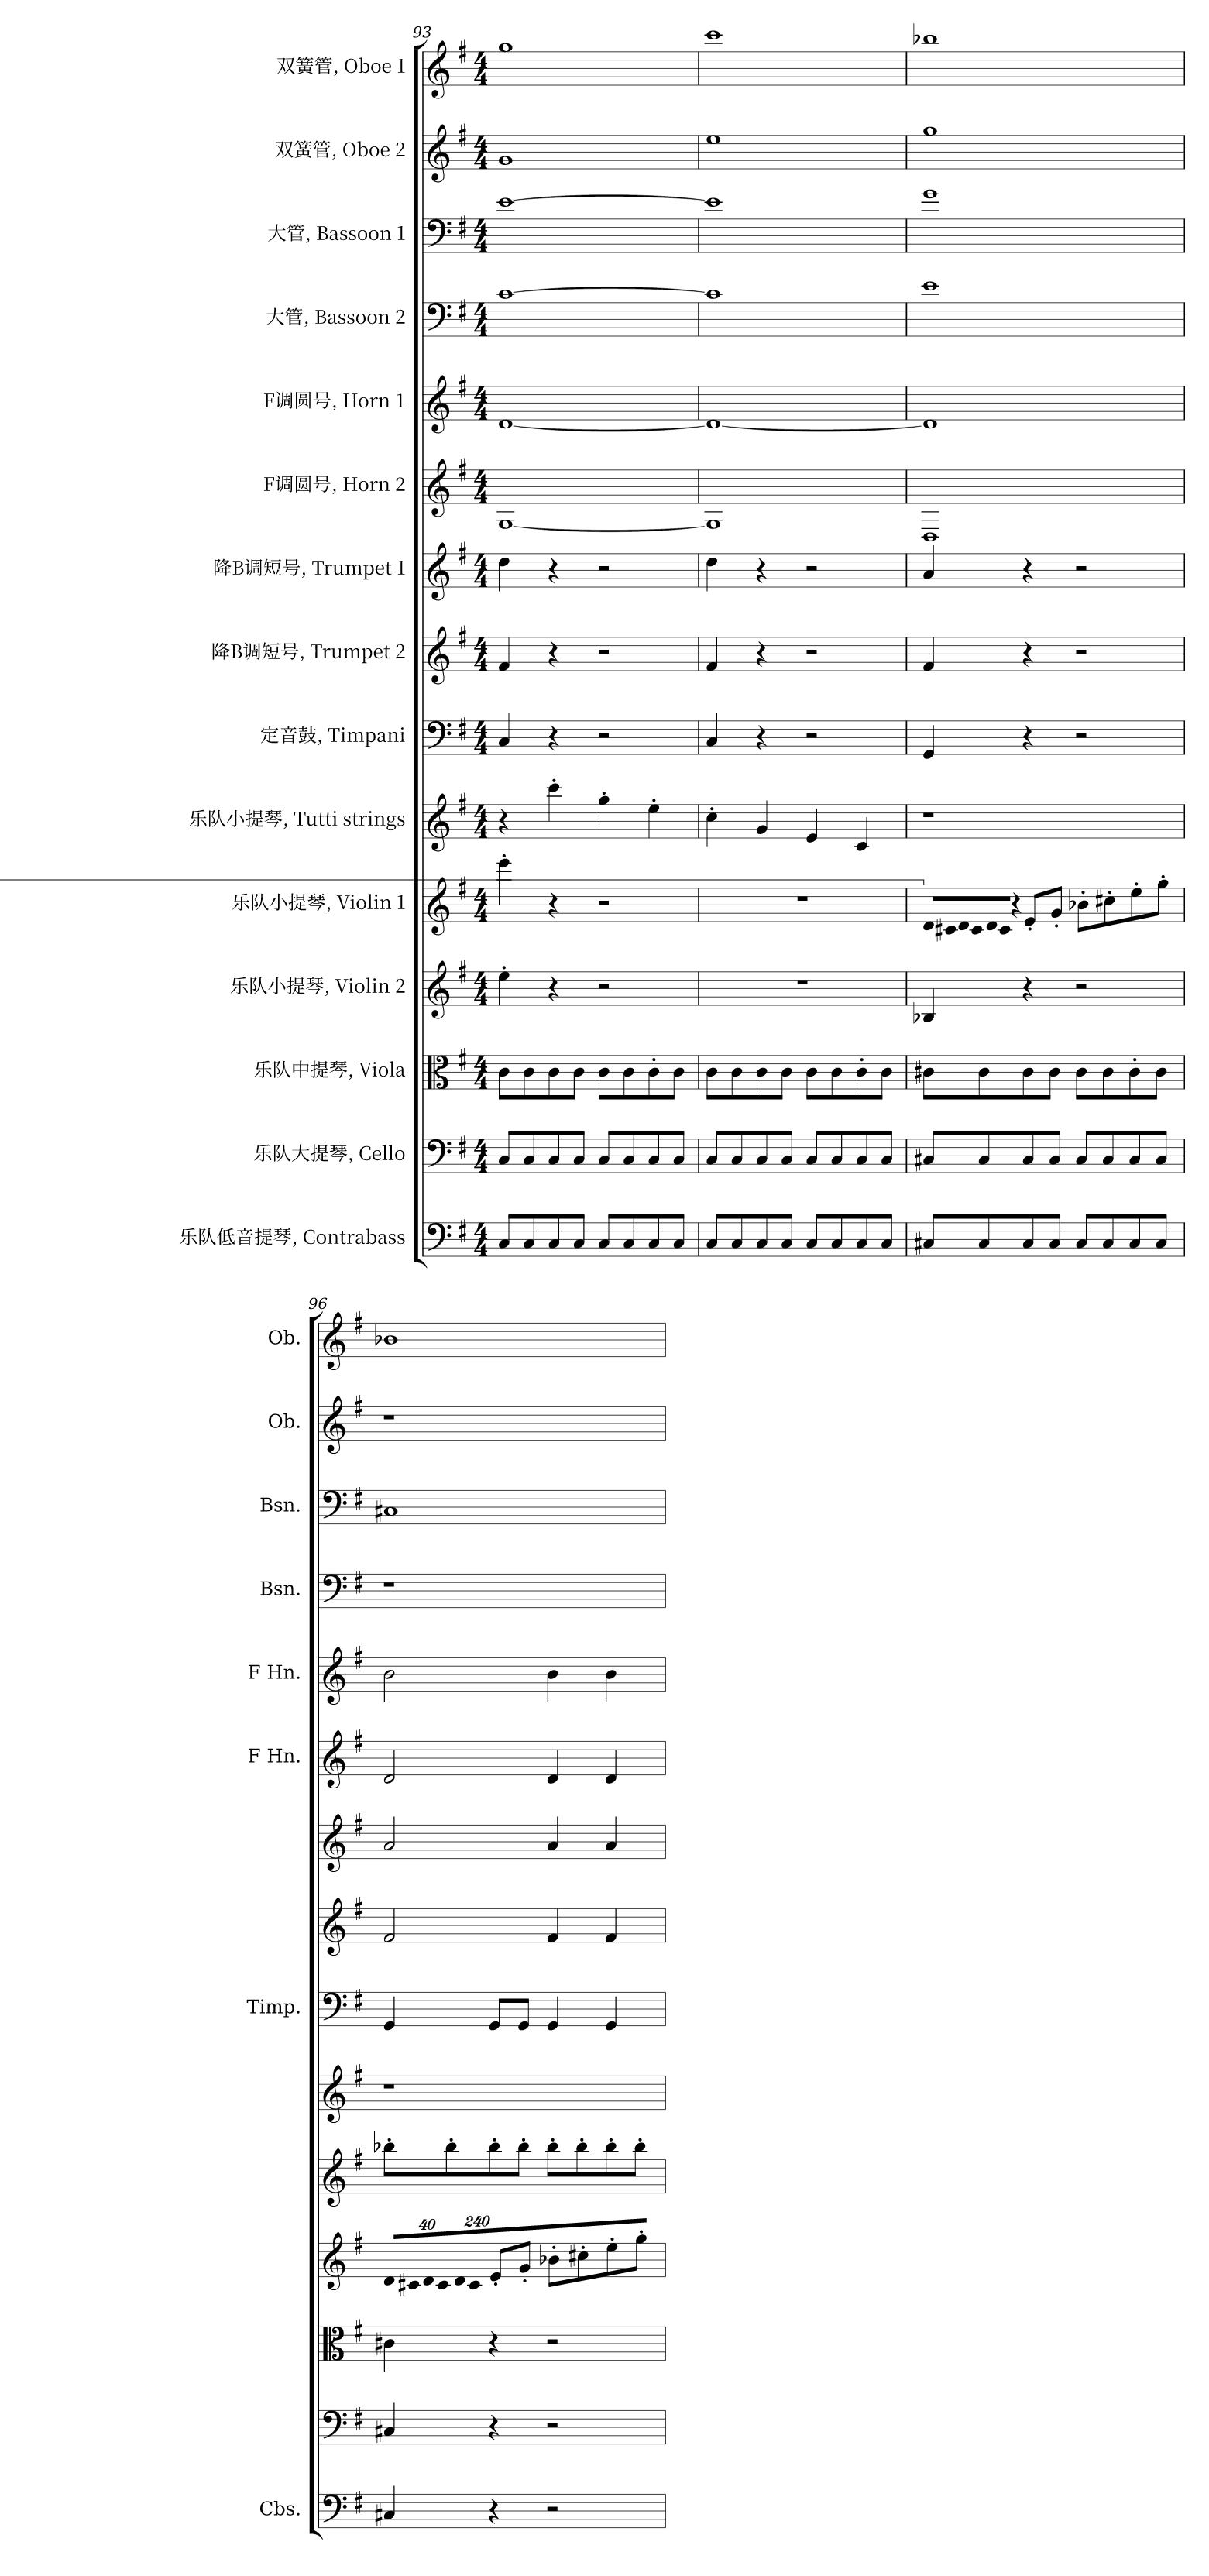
**kern	**kern	**kern	**kern	**kern	**kern	**kern	**kern	**kern	**kern	**kern	**kern	**kern	**kern	**kern
*part15	*part14	*part13	*part12	*part11	*part10	*part9	*part8	*part7	*part6	*part5	*part4	*part3	*part2	*part1
*staff15	*staff14	*staff13	*staff12	*staff11	*staff10	*staff9	*staff8	*staff7	*staff6	*staff5	*staff4	*staff3	*staff2	*staff1
*I"乐队低音提琴, Contrabass	*I"乐队大提琴, Cello	*I"乐队中提琴, Viola	*I"乐队小提琴, Violin 2	*I"乐队小提琴, Violin 1	*I"乐队小提琴, Tutti strings	*I"定音鼓, Timpani	*I"降B调短号, Trumpet 2	*I"降B调短号, Trumpet 1	*I"F调圆号, Horn 2	*I"F调圆号, Horn 1	*I"大管, Bassoon 2	*I"大管, Bassoon 1	*I"双簧管, Oboe 2	*I"双簧管, Oboe 1
*I'Cbs.	*	*	*	*	*	*I'Timp.	*	*	*I'F Hn.	*I'F Hn.	*I'Bsn.	*I'Bsn.	*I'Ob.	*I'Ob.
*clefF4	*clefF4	*clefC3	*clefG2	*clefG2	*clefG2	*clefF4	*clefG2	*clefG2	*clefG2	*clefG2	*clefF4	*clefF4	*clefG2	*clefG2
*ITrd7c12	*	*	*	*	*	*	*ITrd1c2	*ITrd1c2	*ITrd4c7	*ITrd4c7	*	*	*	*
*k[f#]	*k[f#]	*k[f#]	*k[f#]	*k[f#]	*k[f#]	*k[f#]	*k[b-]	*k[b-]	*k[]	*k[]	*k[f#]	*k[f#]	*k[f#]	*k[f#]
*M4/4	*M4/4	*M4/4	*M4/4	*M4/4	*M4/4	*M4/4	*M4/4	*M4/4	*M4/4	*M4/4	*M4/4	*M4/4	*M4/4	*M4/4
=93	=93	=93	=93	=93	=93	=93	=93	=93	=93	=93	=93	=93	=93	=93
8CC/L	8C/L	8c\L	4ee'\	4eee'\	4r	4C/	4e/	4cc\	[1C	[1G	[1c	[1e	1g	1gg
8CC/	8C/	8c\	.	.	.	.	.	.	.	.	.	.	.	.
8CC/	8C/	8c\	4r	4r	4ccc'\	4r	4r	4r	.	.	.	.	.	.
8CC/J	8C/J	8c\J	.	.	.	.	.	.	.	.	.	.	.	.
8CC/L	8C/L	8c\L	2r	2r	4gg'\	2r	2r	2r	.	.	.	.	.	.
8CC/	8C/	8c\	.	.	.	.	.	.	.	.	.	.	.	.
8CC/	8C/	8c'\	.	.	4ee'\	.	.	.	.	.	.	.	.	.
8CC/J	8C/J	8c\J	.	.	.	.	.	.	.	.	.	.	.	.
=94	=94	=94	=94	=94	=94	=94	=94	=94	=94	=94	=94	=94	=94	=94
*	*	*	*	*	*	*	*	*	*	*	*	*	*	*MM153
8CC/L	8C/L	8c\L	1r	1r	4cc'\	4C/	4e/	4cc\	1C]	1G_	1c]	1e]	1ee	1ccc
8CC/	8C/	8c\	.	.	.	.	.	.	.	.	.	.	.	.
8CC/	8C/	8c\	.	.	4g/	4r	4r	4r	.	.	.	.	.	.
8CC/J	8C/J	8c\J	.	.	.	.	.	.	.	.	.	.	.	.
8CC/L	8C/L	8c\L	.	.	4e/	2r	2r	2r	.	.	.	.	.	.
8CC/	8C/	8c\	.	.	.	.	.	.	.	.	.	.	.	.
8CC/	8C/	8c'\	.	.	4c/	.	.	.	.	.	.	.	.	.
8CC/J	8C/J	8c\J	.	.	.	.	.	.	.	.	.	.	.	.
!!LO:PB:g=z
=95	=95	=95	=95	=95	=95	=95	=95	=95	=95	=95	=95	=95	=95	=95
*	*	*	*	*	*	*	*	*	*	*	*	*	*	*MM154
!	!	!	!	!LO:N:vis=32	!	!	!	!	!	!	!	!	!	!
8CC#X/L	8C#X/L	8c#X\L	4B-X/	640%23d/LLL	1r	4GG/	4e/	4g/	1GG	1G]	1e	1g	1gg	1bb-X
!	!	!	!	!LO:N:vis=32	!	!	!	!	!	!	!	!	!	!
.	.	.	.	640%23c#X/	.	.	.	.	.	.	.	.	.	.
!	!	!	!	!LO:N:vis=32	!	!	!	!	!	!	!	!	!	!
.	.	.	.	640%23d/	.	.	.	.	.	.	.	.	.	.
!	!	!	!	!LO:N:vis=32	!	!	!	!	!	!	!	!	!	!
.	.	.	.	640%23c#/	.	.	.	.	.	.	.	.	.	.
8CC#/	8C#/	8c#\	.	.	.	.	.	.	.	.	.	.	.	.
!	!	!	!	!LO:N:vis=32	!	!	!	!	!	!	!	!	!	!
.	.	.	.	640%23d/	.	.	.	.	.	.	.	.	.	.
!	!	!	!	!LO:N:vis=32	!	!	!	!	!	!	!	!	!	!
.	.	.	.	640%23c#/JJJ	.	.	.	.	.	.	.	.	.	.
!	!	!	!	!LO:N:vis=32	!	!	!	!	!	!	!	!	!	!
.	.	.	.	640%23r	.	.	.	.	.	.	.	.	.	.
8CC#/	8C#/	8c#\	4r	.	.	4r	4r	4r	.	.	.	.	.	.
.	.	.	.	8e'/L	.	.	.	.	.	.	.	.	.	.
8CC#/J	8C#/J	8c#\J	.	.	.	.	.	.	.	.	.	.	.	.
.	.	.	.	8g'/J	.	.	.	.	.	.	.	.	.	.
8CC#/L	8C#/L	8c#\L	2r	.	.	2r	2r	2r	.	.	.	.	.	.
.	.	.	.	8b-X'\L	.	.	.	.	.	.	.	.	.	.
8CC#/	8C#/	8c#\	.	.	.	.	.	.	.	.	.	.	.	.
.	.	.	.	8cc#X'\	.	.	.	.	.	.	.	.	.	.
8CC#/	8C#/	8c#'\	.	.	.	.	.	.	.	.	.	.	.	.
.	.	.	.	8ee'\	.	.	.	.	.	.	.	.	.	.
8CC#/J	8C#/J	8c#\J	.	.	.	.	.	.	.	.	.	.	.	.
.	.	.	.	8gg'\J	.	.	.	.	.	.	.	.	.	.
640ryy	640ryy	640ryy	640ryy	.	640ryy	640ryy	640ryy	640ryy	640ryy	640ryy	640ryy	640ryy	640ryy	640ryy
=96	=96	=96	=96	=96	=96	=96	=96	=96	=96	=96	=96	=96	=96	=96
*	*	*	*Xbrackettup	*	*	*	*	*	*	*	*	*	*	*
!	!	!	!LO:N:vis=32	!	!	!	!	!	!	!	!	!	!	!
4CC#X/	4C#X/	4c#X\	640%23d/LLL	8bb-X'\L	1r	4GG/	2e/	2g/	2G/	2e\	1r	1C#X	1r	1b-X
!	!	!	!LO:N:vis=32	!	!	!	!	!	!	!	!	!	!	!
.	.	.	640%23c#X/	.	.	.	.	.	.	.	.	.	.	.
!	!	!	!LO:N:vis=32	!	!	!	!	!	!	!	!	!	!	!
.	.	.	640%23d/	.	.	.	.	.	.	.	.	.	.	.
!	!	!	!LO:N:vis=32	!	!	!	!	!	!	!	!	!	!	!
.	.	.	640%23c#/	.	.	.	.	.	.	.	.	.	.	.
.	.	.	.	8bb-'\	.	.	.	.	.	.	.	.	.	.
!	!	!	!LO:N:vis=32	!	!	!	!	!	!	!	!	!	!	!
.	.	.	640%23d/J	.	.	.	.	.	.	.	.	.	.	.
!	!	!	!LO:N:vis=16	!	!	!	!	!	!	!	!	!	!	!
.	.	.	1920%137c#/JJ	.	.	.	.	.	.	.	.	.	.	.
4r	4r	4r	.	8bb-'\	.	8GG/L	.	.	.	.	.	.	.	.
.	.	.	8e'/L	.	.	.	.	.	.	.	.	.	.	.
.	.	.	.	8bb-'\J	.	8GG/J	.	.	.	.	.	.	.	.
.	.	.	8g'/J	.	.	.	.	.	.	.	.	.	.	.
2r	2r	2r	.	8bb-'\L	.	4GG/	4e/	4g/	4G/	4e\	.	.	.	.
.	.	.	8b-X'\L	.	.	.	.	.	.	.	.	.	.	.
.	.	.	.	8bb-'\	.	.	.	.	.	.	.	.	.	.
.	.	.	8cc#X'\	.	.	.	.	.	.	.	.	.	.	.
.	.	.	.	8bb-'\	.	4GG/	4e/	4g/	4G/	4e\	.	.	.	.
.	.	.	8ee'\	.	.	.	.	.	.	.	.	.	.	.
.	.	.	.	8bb-'\J	.	.	.	.	.	.	.	.	.	.
.	.	.	8gg'\J	.	.	.	.	.	.	.	.	.	.	.
960ryy	960ryy	960ryy	.	960ryy	960ryy	960ryy	960ryy	960ryy	960ryy	960ryy	960ryy	960ryy	960ryy	960ryy
=	=	=	=	=	=	=	=	=	=	=	=	=	=	=
*-	*-	*-	*-	*-	*-	*-	*-	*-	*-	*-	*-	*-	*-	*-
